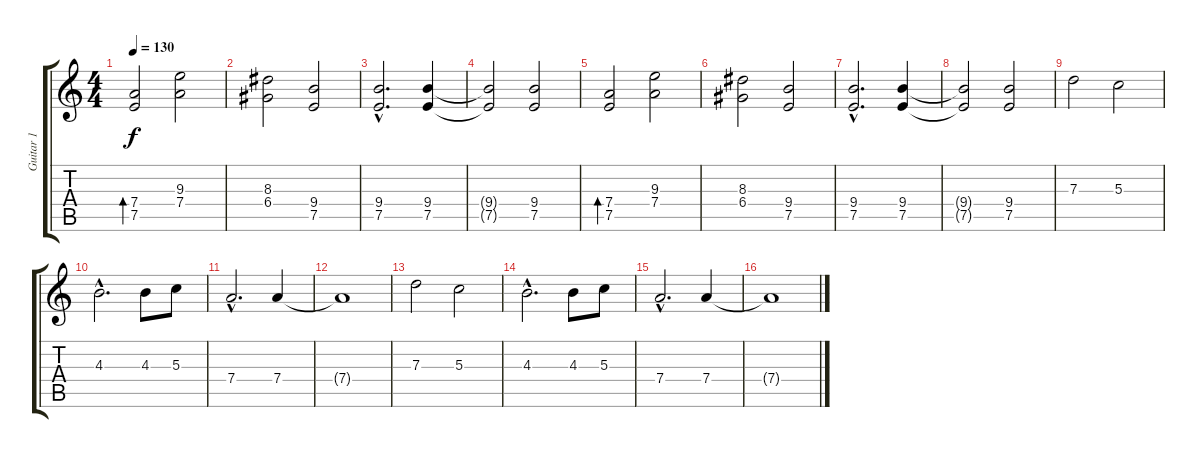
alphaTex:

\track ("Guitar 1" "Guitar 1") {instrument distortionguitar}
\staff {score tabs}
\tuning (E4 B3 G3 D3 A2 E2) {hide}
\ts (4 4)
\tempo 130
\clef g2
\ks c
(7.4 7.5).2{bd 120 dy f} (9.3 7.4).2 |
(8.3 6.4).2 (9.4 7.5).2 |
(9.4{hac} 7.5{hac}).2{d} (9.4 7.5).4 |
(9.4{t} 7.5{t}).2 (9.4 7.5).2 |
(7.4 7.5).2{bd 120} (9.3 7.4).2 |
(8.3 6.4).2 (9.4 7.5).2 |
(9.4{hac} 7.5{hac}).2{d} (9.4 7.5).4 |
(9.4{t} 7.5{t}).2 (9.4 7.5).2 |
7.3.2 5.3.2 |
4.3{hac}.2{d} 4.3.8 5.3.8 |
7.4{hac}.2{d} 7.4.4 |
7.4{t}.1 |
7.3.2 5.3.2 |
4.3{hac}.2{d} 4.3.8 5.3.8 |
7.4{hac}.2{d} 7.4.4 |
7.4{t}.1
